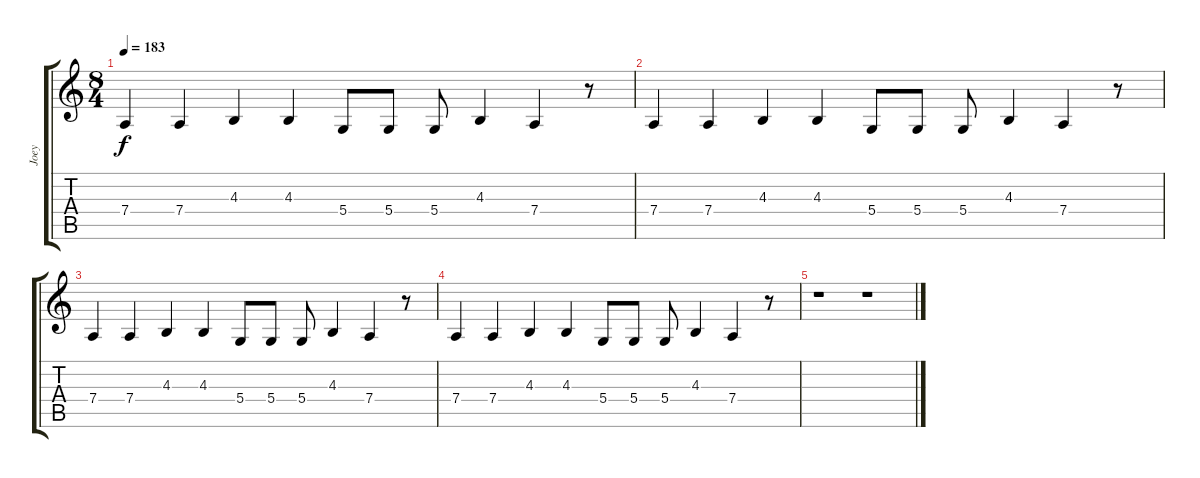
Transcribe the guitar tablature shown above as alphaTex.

\track ("Joey" "Joey") {instrument lead2sawtooth}
\staff {score tabs}
\tuning (E4 B3 G3 D3 A2 E2) {hide}
\ts (8 4)
\tempo 183
\clef g2
\ks c
7.4.4{dy f} 7.4.4 4.3.4 4.3.4 5.4.8 5.4.8 5.4.8 4.3.4 7.4.4 r.8 |
7.4.4 7.4.4 4.3.4 4.3.4 5.4.8 5.4.8 5.4.8 4.3.4 7.4.4 r.8 |
7.4.4 7.4.4 4.3.4 4.3.4 5.4.8 5.4.8 5.4.8 4.3.4 7.4.4 r.8 |
7.4.4 7.4.4 4.3.4 4.3.4 5.4.8 5.4.8 5.4.8 4.3.4 7.4.4 r.8 |
r.1 r.1
